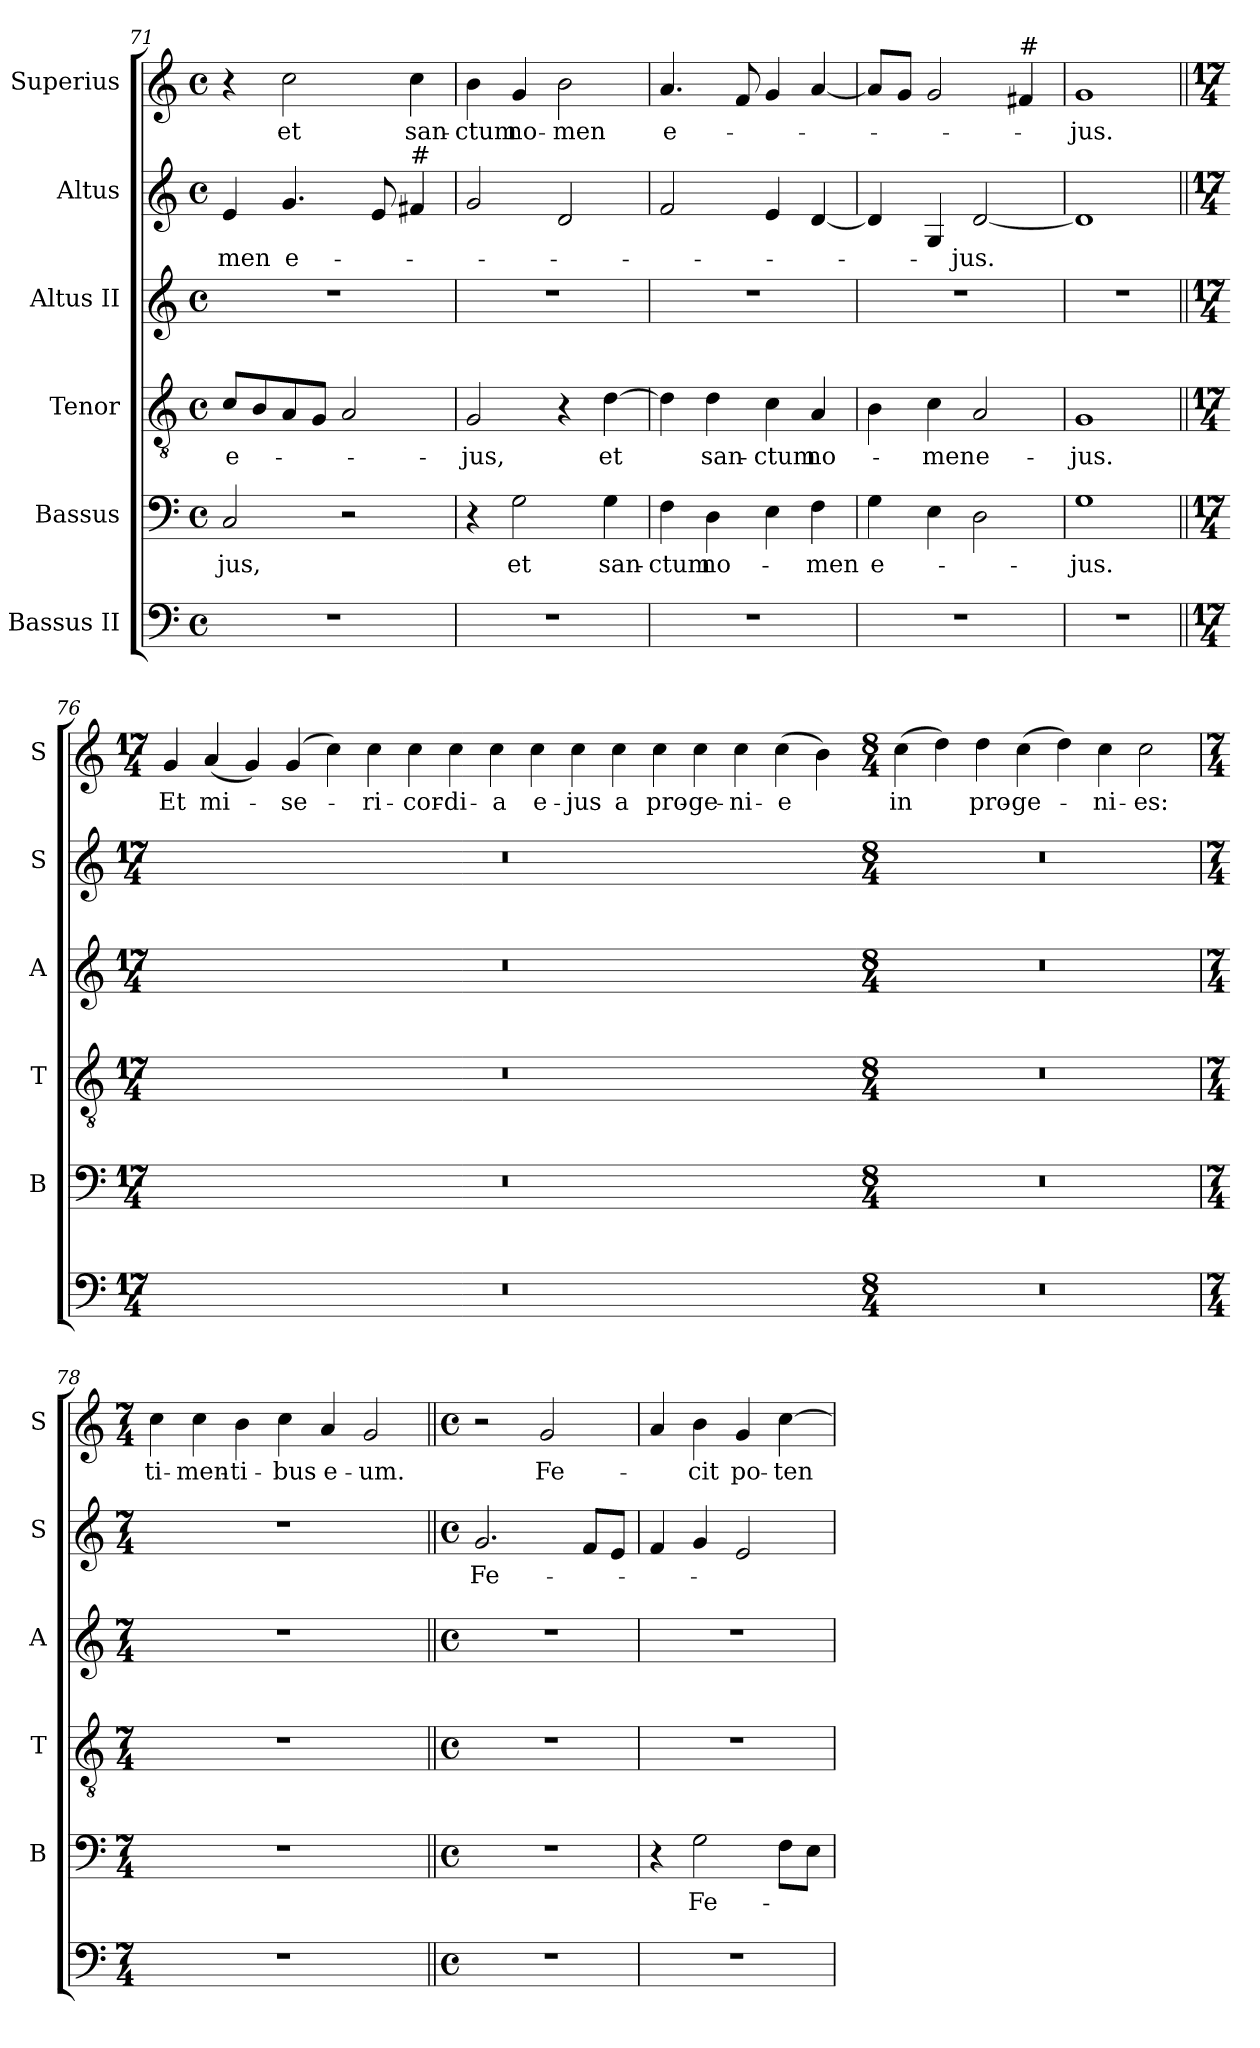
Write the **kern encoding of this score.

**kern	**kern	**text	**kern	**text	**kern	**kern	**text	**kern	**text
*part6	*part5	*part5	*part4	*part4	*part3	*part2	*part2	*part1	*part1
*staff6	*staff5	*staff5	*staff4	*staff4	*staff3	*staff2	*staff2	*staff1	*staff1
*I"Bassus II	*I"Bassus	*	*I"Tenor	*	*I"Altus II	*I"Altus	*	*I"Superius	*
*	*I'B	*	*I'T	*	*I'A	*I'S	*	*I'S	*
!!LO:LB:g=z
*clefF4	*clefF4	*	*clefGv2	*	*clefG2	*clefG2	*	*clefG2	*
*	*	*	*ITrd7c12	*	*	*	*	*	*
*k[]	*k[]	*	*k[]	*	*k[]	*k[]	*	*k[]	*
*C:	*C:	*	*C:	*	*C:	*C:	*	*C:	*
*M4/4	*M4/4	*	*M4/4	*	*M4/4	*M4/4	*	*M4/4	*
*met(c)	*met(c)	*	*met(c)	*	*met(c)	*met(c)	*	*met(c)	*
=71	=71	=71	=71	=71	=71	=71	=71	=71	=71
!	!	!LO:LY:b	!	!LO:LY:b	!	!	!LO:LY:b	!	!
1r	2C/	-jus,	8C/L	e-	1r	4e/	-men	4r	.
.	.	.	8BB/	.	.	.	.	.	.
!	!	!	!	!	!	!	!LO:LY:b	!	!LO:LY:b
.	.	.	8AA/	.	.	4.g/	e-	2cc\	et
.	.	.	8GG/J	.	.	.	.	.	.
.	2r	.	2AA/	.	.	.	.	.	.
.	.	.	.	.	.	8e/	.	.	.
!	!	!	!	!	!	!LO:TX:a:t=#	!	!	!
!	!	!	!	!	!	!	!	!	!LO:LY:b
.	.	.	.	.	.	4f#/	.	4cc\	san-
=72	=72	=72	=72	=72	=72	=72	=72	=72	=72
!	!	!	!	!LO:LY:b	!	!	!	!	!LO:LY:b
1r	4r	.	2GG/	-jus,	1r	2g/	.	4b\	-ctum
!	!	!LO:LY:b	!	!	!	!	!	!	!LO:LY:b
.	2G\	et	.	.	.	.	.	4g/	no-
!	!	!	!	!	!	!	!	!	!LO:LY:b
.	.	.	4r	.	.	2d/	.	2b\	-men
!	!	!LO:LY:b	!	!LO:LY:b	!	!	!	!	!
.	4G\	san-	[>4D\	et	.	.	.	.	.
=73	=73	=73	=73	=73	=73	=73	=73	=73	=73
!	!	!LO:LY:b	!	!	!	!	!	!	!LO:LY:b
1r	4F\	-ctum	4D\]	.	1r	2f/	.	4.a/	e-
!	!	!LO:LY:b	!	!LO:LY:b	!	!	!	!	!
.	4D\	no-	4D\	san-	.	.	.	.	.
.	.	.	.	.	.	.	.	8f/	.
!	!	!	!	!LO:LY:b	!	!	!	!	!
.	4E\	.	4C\	-ctum	.	4e/	.	4g/	.
!	!	!LO:LY:b	!	!LO:LY:b	!	!	!	!	!
.	4F\	-men	4AA/	no-	.	[<4d/	.	[<4a/	.
=74	=74	=74	=74	=74	=74	=74	=74	=74	=74
!	!	!LO:LY:b	!	!	!	!	!	!	!
1r	4G\	e-	4BB\	.	1r	4d/]	.	8a/L]	.
.	.	.	.	.	.	.	.	8g/J	.
!	!	!	!	!LO:LY:b	!	!	!	!	!
.	4E\	.	4C\	-men	.	4G/	.	2g/	.
!	!	!	!	!LO:LY:b	!	!	!LO:LY:b	!	!
.	2D\	.	2AA/	e-	.	[<2d/	-jus.	.	.
!	!	!	!	!	!	!	!	!LO:TX:a:t=#	!
.	.	.	.	.	.	.	.	4f#/	.
=75	=75	=75	=75	=75	=75	=75	=75	=75	=75
!	!	!LO:LY:b	!	!LO:LY:b	!	!	!	!	!LO:LY:b
1r	1G	-jus.	1GG	-jus.	1r	1d]	.	1g	-jus.
!!LO:LB:g=z
=76||	=76||	=76||	=76||	=76||	=76||	=76||	=76||	=76||	=76||
*M17/4	*M17/4	*	*M17/4	*	*M17/4	*M17/4	*	*M17/4	*
!LO:N:vis=1	!LO:N:vis=1	!	!LO:N:vis=1	!	!LO:N:vis=1	!LO:N:vis=1	!	!	!LO:LY:b
4%17r	4%17r	.	4%17r	.	4%17r	4%17r	.	4g/	Et
!	!	!	!	!	!	!	!	!	!LO:LY:b
.	.	.	.	.	.	.	.	(4a/	mi-
.	.	.	.	.	.	.	.	4g/)	.
!	!	!	!	!	!	!	!	!	!LO:LY:b
.	.	.	.	.	.	.	.	(4g/	-se-
.	.	.	.	.	.	.	.	4cc\)	.
!	!	!	!	!	!	!	!	!	!LO:LY:b
.	.	.	.	.	.	.	.	4cc\	-ri-
!	!	!	!	!	!	!	!	!	!LO:LY:b
.	.	.	.	.	.	.	.	4cc\	-cor-
!	!	!	!	!	!	!	!	!	!LO:LY:b
.	.	.	.	.	.	.	.	4cc\	-di-
!	!	!	!	!	!	!	!	!	!LO:LY:b
.	.	.	.	.	.	.	.	4cc\	-a
!	!	!	!	!	!	!	!	!	!LO:LY:b
.	.	.	.	.	.	.	.	4cc\	e-
!	!	!	!	!	!	!	!	!	!LO:LY:b
.	.	.	.	.	.	.	.	4cc\	-jus
!	!	!	!	!	!	!	!	!	!LO:LY:b
.	.	.	.	.	.	.	.	4cc\	a
!	!	!	!	!	!	!	!	!	!LO:LY:b
.	.	.	.	.	.	.	.	4cc\	pro-
!	!	!	!	!	!	!	!	!	!LO:LY:b
.	.	.	.	.	.	.	.	4cc\	-ge-
!	!	!	!	!	!	!	!	!	!LO:LY:b
.	.	.	.	.	.	.	.	4cc\	-ni-
!	!	!	!	!	!	!	!	!	!LO:LY:b
.	.	.	.	.	.	.	.	(>4cc\	-e
.	.	.	.	.	.	.	.	4b\)	.
=77-	=77-	=77-	=77-	=77-	=77-	=77-	=77-	=77-	=77-
*M8/4	*M8/4	*	*M8/4	*	*M8/4	*M8/4	*	*M8/4	*
!LO:N:vis=1	!LO:N:vis=1	!	!LO:N:vis=1	!	!LO:N:vis=1	!LO:N:vis=1	!	!	!LO:LY:b
0r	0r	.	0r	.	0r	0r	.	(>4cc\	in
.	.	.	.	.	.	.	.	4dd\)	.
!	!	!	!	!	!	!	!	!	!LO:LY:b
.	.	.	.	.	.	.	.	4dd\	pro-
!	!	!	!	!	!	!	!	!	!LO:LY:b
.	.	.	.	.	.	.	.	(>4cc\	-ge-
.	.	.	.	.	.	.	.	4dd\)	.
!	!	!	!	!	!	!	!	!	!LO:LY:b
.	.	.	.	.	.	.	.	4cc\	-ni-
!	!	!	!	!	!	!	!	!	!LO:LY:b
.	.	.	.	.	.	.	.	2cc\	-es:
=78	=78	=78	=78	=78	=78	=78	=78	=78	=78
*M7/4	*M7/4	*	*M7/4	*	*M7/4	*M7/4	*	*M7/4	*
!LO:N:vis=1	!LO:N:vis=1	!	!LO:N:vis=1	!	!LO:N:vis=1	!LO:N:vis=1	!	!	!LO:LY:b
1..r	1..r	.	1..r	.	1..r	1..r	.	4cc\	ti-
!	!	!	!	!	!	!	!	!	!LO:LY:b
.	.	.	.	.	.	.	.	4cc\	-men-
!	!	!	!	!	!	!	!	!	!LO:LY:b
.	.	.	.	.	.	.	.	4b\	-ti-
!	!	!	!	!	!	!	!	!	!LO:LY:b
.	.	.	.	.	.	.	.	4cc\	-bus
!	!	!	!	!	!	!	!	!	!LO:LY:b
.	.	.	.	.	.	.	.	4a/	e-
!	!	!	!	!	!	!	!	!	!LO:LY:b
.	.	.	.	.	.	.	.	2g/	-um.
!!LO:LB:g=z
=79||	=79||	=79||	=79||	=79||	=79||	=79||	=79||	=79||	=79||
*M4/4	*M4/4	*	*M4/4	*	*M4/4	*M4/4	*	*M4/4	*
*met(c)	*met(c)	*	*met(c)	*	*met(c)	*met(c)	*	*met(c)	*
!	!	!	!	!	!	!	!LO:LY:b	!	!
1r	1r	.	1r	.	1r	2.g/	Fe-	2r	.
!	!	!	!	!	!	!	!	!	!LO:LY:b
.	.	.	.	.	.	.	.	2g/	Fe-
.	.	.	.	.	.	8f/L	.	.	.
.	.	.	.	.	.	8e/J	.	.	.
=80	=80	=80	=80	=80	=80	=80	=80	=80	=80
1r	4r	.	1r	.	1r	4f/	.	4a/	.
!	!	!LO:LY:b	!	!	!	!	!	!	!LO:LY:b
.	2G\	Fe-	.	.	.	4g/	.	4b\	-cit
!	!	!	!	!	!	!	!	!	!LO:LY:b
.	.	.	.	.	.	2e/	.	4g/	po-
!	!	!	!	!	!	!	!	!	!LO:LY:b
.	8F\L	.	.	.	.	.	.	[>4cc\	-ten-
.	8E\J	.	.	.	.	.	.	.	.
=	=	=	=	=	=	=	=	=	=
*-	*-	*-	*-	*-	*-	*-	*-	*-	*-
